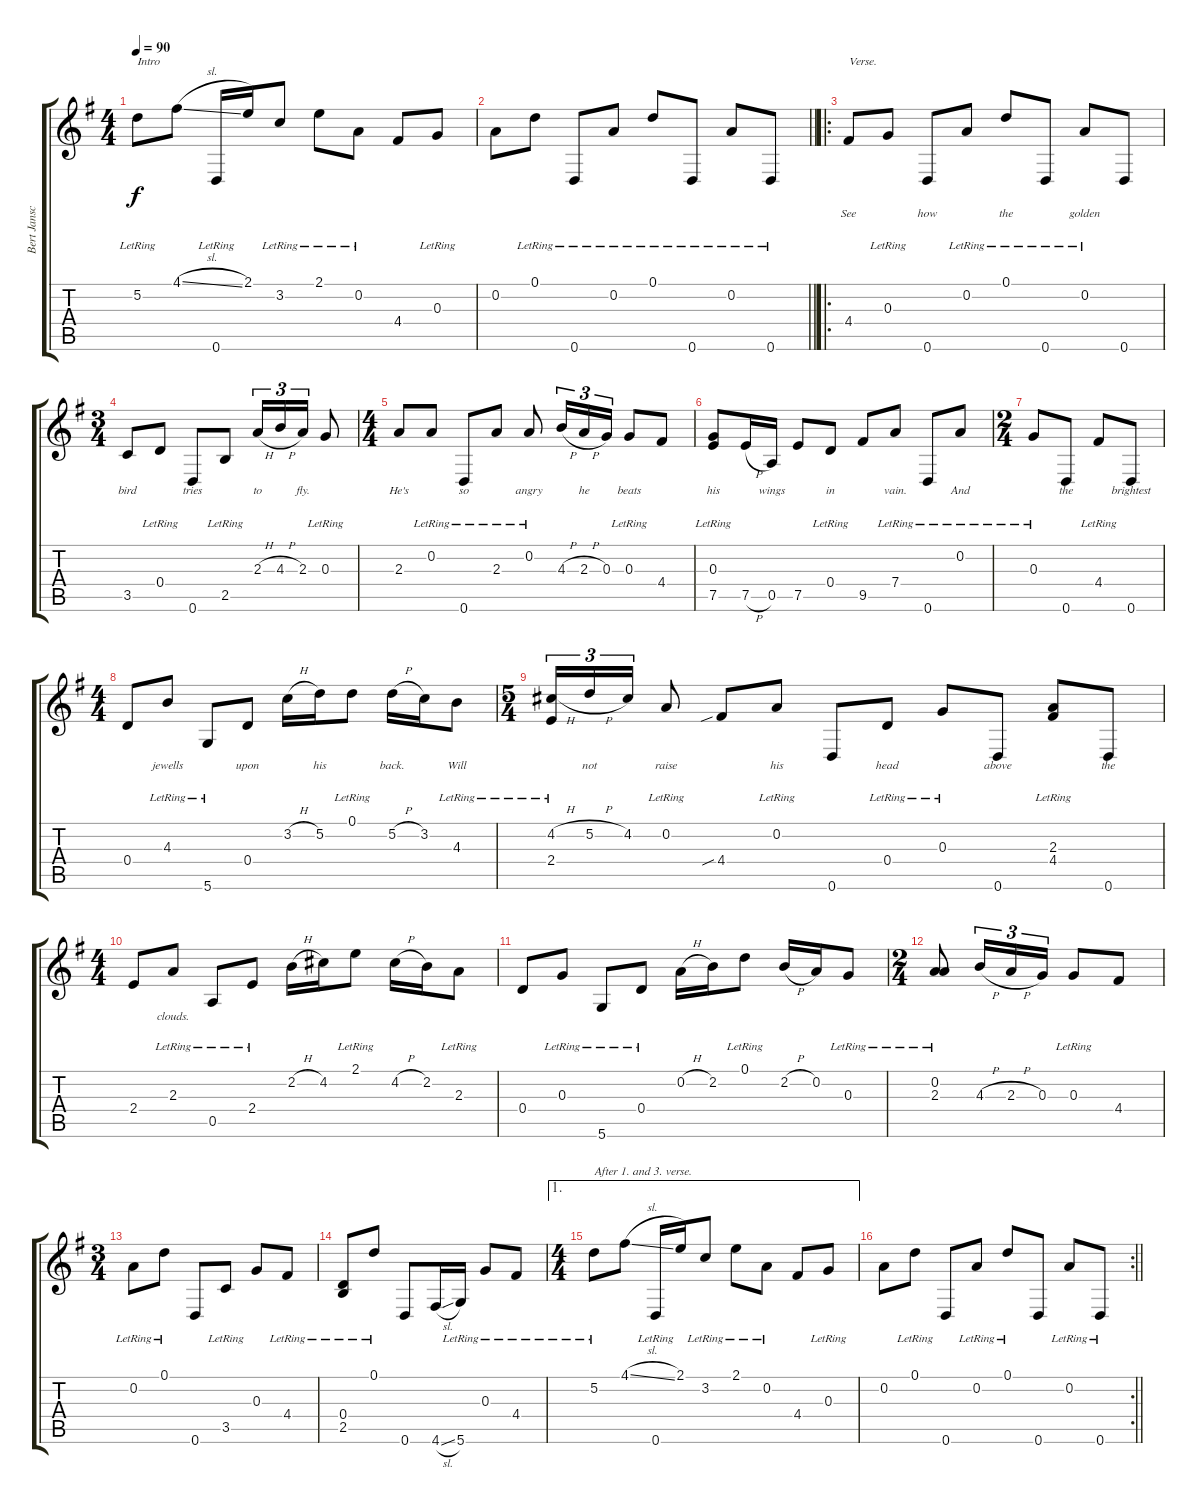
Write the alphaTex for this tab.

\track ("Bert Jansch" "Bert Jansc") {instrument acousticguitarnylon}
\staff {score tabs}
\tuning (D4 A3 G3 D3 A2 D2) {hide}
\ts (4 4)
\tempo 90
\clef g2
\ks g
5.2{lr}.8{txt "Intro" dy f instrument acousticguitarnylon} 4.1{sl}.8 0.6{lr}.16 2.1.16 3.2{lr}.8 2.1{lr}.8 0.2{lr}.8 4.4.8 0.3{lr}.8 |
\barLineRight lightlight
0.2.8 0.1{lr}.8 0.6{lr}.8 0.2{lr}.8 0.1{lr}.8 0.6{lr}.8 0.2{lr}.8 0.6{lr}.8 |
\ro
4.4.8{txt "Verse." lyrics (0 "See") lyrics (1 "") lyrics (2 "") lyrics (3 "") lyrics (4 "")} 0.3{lr}.8{lyrics (0 "") lyrics (1 "") lyrics (2 "") lyrics (3 "") lyrics (4 "")} 0.6.8{lyrics (0 "how") lyrics (1 "") lyrics (2 "") lyrics (3 "") lyrics (4 "")} 0.2{lr}.8{lyrics (0 "") lyrics (1 "") lyrics (2 "") lyrics (3 "") lyrics (4 "")} 0.1{lr}.8{lyrics (0 "the") lyrics (1 "") lyrics (2 "") lyrics (3 "") lyrics (4 "")} 0.6{lr}.8{lyrics (0 "") lyrics (1 "") lyrics (2 "") lyrics (3 "") lyrics (4 "")} 0.2{lr}.8{lyrics (0 "golden") lyrics (1 "") lyrics (2 "") lyrics (3 "") lyrics (4 "")} 0.6.8{lyrics (0 "") lyrics (1 "") lyrics (2 "") lyrics (3 "") lyrics (4 "")} |
\ts (3 4)
3.5.8{lyrics (0 "bird") lyrics (1 "") lyrics (2 "") lyrics (3 "") lyrics (4 "")} 0.4{lr}.8{lyrics (0 "") lyrics (1 "") lyrics (2 "") lyrics (3 "") lyrics (4 "")} 0.6.8{lyrics (0 "tries") lyrics (1 "") lyrics (2 "") lyrics (3 "") lyrics (4 "")} 2.5{lr}.8{lyrics (0 "") lyrics (1 "") lyrics (2 "") lyrics (3 "") lyrics (4 "")} 2.3{h}.16{tu (3 2) lyrics (0 "to") lyrics (1 "") lyrics (2 "") lyrics (3 "") lyrics (4 "")} 4.3{h}.16{tu (3 2) lyrics (0 "") lyrics (1 "") lyrics (2 "") lyrics (3 "") lyrics (4 "")} 2.3.16{tu (3 2) lyrics (0 "fly.") lyrics (1 "") lyrics (2 "") lyrics (3 "") lyrics (4 "")} 0.3{lr}.8{lyrics (0 "") lyrics (1 "") lyrics (2 "") lyrics (3 "") lyrics (4 "")} |
\ts (4 4)
2.3.8{lyrics (0 "He's") lyrics (1 "") lyrics (2 "") lyrics (3 "") lyrics (4 "")} 0.2{lr}.8{lyrics (0 "") lyrics (1 "") lyrics (2 "") lyrics (3 "") lyrics (4 "")} 0.6{lr}.8{lyrics (0 "so") lyrics (1 "") lyrics (2 "") lyrics (3 "") lyrics (4 "")} 2.3{lr}.8{lyrics (0 "") lyrics (1 "") lyrics (2 "") lyrics (3 "") lyrics (4 "")} 0.2{lr}.8{lyrics (0 "angry") lyrics (1 "") lyrics (2 "") lyrics (3 "") lyrics (4 "")} 4.3{h}.16{tu (3 2) lyrics (0 "") lyrics (1 "") lyrics (2 "") lyrics (3 "") lyrics (4 "")} 2.3{h}.16{tu (3 2) lyrics (0 "he") lyrics (1 "") lyrics (2 "") lyrics (3 "") lyrics (4 "")} 0.3.16{tu (3 2) lyrics (0 "") lyrics (1 "") lyrics (2 "") lyrics (3 "") lyrics (4 "")} 0.3{lr}.8{lyrics (0 "beats") lyrics (1 "") lyrics (2 "") lyrics (3 "") lyrics (4 "")} 4.4.8{lyrics (0 "") lyrics (1 "") lyrics (2 "") lyrics (3 "") lyrics (4 "")} |
(0.3{lr} 7.5).8{lyrics (0 "his") lyrics (1 "") lyrics (2 "") lyrics (3 "") lyrics (4 "")} 7.5{h}.16{lyrics (0 "") lyrics (1 "") lyrics (2 "") lyrics (3 "") lyrics (4 "")} 0.5.16{lyrics (0 "wings") lyrics (1 "") lyrics (2 "") lyrics (3 "") lyrics (4 "")} 7.5.8{lyrics (0 "") lyrics (1 "") lyrics (2 "") lyrics (3 "") lyrics (4 "")} 0.4{lr}.8{lyrics (0 "in") lyrics (1 "") lyrics (2 "") lyrics (3 "") lyrics (4 "")} 9.5.8{lyrics (0 "") lyrics (1 "") lyrics (2 "") lyrics (3 "") lyrics (4 "")} 7.4{lr}.8{lyrics (0 "vain.") lyrics (1 "") lyrics (2 "") lyrics (3 "") lyrics (4 "")} 0.6{lr}.8{lyrics (0 "") lyrics (1 "") lyrics (2 "") lyrics (3 "") lyrics (4 "")} 0.2{lr}.8{lyrics (0 "And") lyrics (1 "") lyrics (2 "") lyrics (3 "") lyrics (4 "")} |
\ts (2 4)
0.3{lr}.8{lyrics (0 "") lyrics (1 "") lyrics (2 "") lyrics (3 "") lyrics (4 "")} 0.6.8{lyrics (0 "the") lyrics (1 "") lyrics (2 "") lyrics (3 "") lyrics (4 "")} 4.4{lr}.8{lyrics (0 "") lyrics (1 "") lyrics (2 "") lyrics (3 "") lyrics (4 "")} 0.6.8{lyrics (0 "brightest") lyrics (1 "") lyrics (2 "") lyrics (3 "") lyrics (4 "")} |
\ts (4 4)
0.4.8{lyrics (0 "") lyrics (1 "") lyrics (2 "") lyrics (3 "") lyrics (4 "")} 4.3{lr}.8{lyrics (0 "jewells") lyrics (1 "") lyrics (2 "") lyrics (3 "") lyrics (4 "")} 5.6{lr}.8{lyrics (0 "") lyrics (1 "") lyrics (2 "") lyrics (3 "") lyrics (4 "")} 0.4.8{lyrics (0 "upon") lyrics (1 "") lyrics (2 "") lyrics (3 "") lyrics (4 "")} 3.2{h}.16{lyrics (0 "") lyrics (1 "") lyrics (2 "") lyrics (3 "") lyrics (4 "")} 5.2.16{lyrics (0 "his") lyrics (1 "") lyrics (2 "") lyrics (3 "") lyrics (4 "")} 0.1{lr}.8{lyrics (0 "") lyrics (1 "") lyrics (2 "") lyrics (3 "") lyrics (4 "")} 5.2{h}.16{lyrics (0 "back.") lyrics (1 "") lyrics (2 "") lyrics (3 "") lyrics (4 "")} 3.2.16{lyrics (0 "") lyrics (1 "") lyrics (2 "") lyrics (3 "") lyrics (4 "")} 4.3{lr}.8{lyrics (0 "Will") lyrics (1 "") lyrics (2 "") lyrics (3 "") lyrics (4 "")} |
\ts (5 4)
(4.2{h} 2.4{lr}).16{tu (3 2) lyrics (0 "") lyrics (1 "") lyrics (2 "") lyrics (3 "") lyrics (4 "")} 5.2{h}.16{tu (3 2) lyrics (0 "not") lyrics (1 "") lyrics (2 "") lyrics (3 "") lyrics (4 "")} 4.2.16{tu (3 2) lyrics (0 "") lyrics (1 "") lyrics (2 "") lyrics (3 "") lyrics (4 "")} 0.2{lr}.8{lyrics (0 "raise") lyrics (1 "") lyrics (2 "") lyrics (3 "") lyrics (4 "")} 4.4{sib}.8{lyrics (0 "") lyrics (1 "") lyrics (2 "") lyrics (3 "") lyrics (4 "")} 0.2{lr}.8{lyrics (0 "his") lyrics (1 "") lyrics (2 "") lyrics (3 "") lyrics (4 "")} 0.6.8{lyrics (0 "") lyrics (1 "") lyrics (2 "") lyrics (3 "") lyrics (4 "")} 0.4{lr}.8{lyrics (0 "head") lyrics (1 "") lyrics (2 "") lyrics (3 "") lyrics (4 "")} 0.3{lr}.8{lyrics (0 "") lyrics (1 "") lyrics (2 "") lyrics (3 "") lyrics (4 "")} 0.6.8{lyrics (0 "above") lyrics (1 "") lyrics (2 "") lyrics (3 "") lyrics (4 "")} (2.3{lr} 4.4{lr}).8{lyrics (0 "") lyrics (1 "") lyrics (2 "") lyrics (3 "") lyrics (4 "")} 0.6.8{lyrics (0 "the") lyrics (1 "") lyrics (2 "") lyrics (3 "") lyrics (4 "")} |
\ts (4 4)
2.4.8{lyrics (0 "") lyrics (1 "") lyrics (2 "") lyrics (3 "") lyrics (4 "")} 2.3{lr}.8{lyrics (0 "clouds.") lyrics (1 "") lyrics (2 "") lyrics (3 "") lyrics (4 "")} 0.5{lr}.8 2.4{lr}.8 2.2{h}.16 4.2.16 2.1{lr}.8 4.2{h}.16 2.2.16 2.3{lr}.8 |
0.4.8 0.3{lr}.8 5.6{lr}.8 0.4{lr}.8 0.2{h}.16 2.2.16 0.1{lr}.8 2.2{h}.16 0.2.16 0.3{lr}.8 |
\ts (2 4)
(0.2{lr} 2.3).8 4.3{h}.16{tu (3 2)} 2.3{h}.16{tu (3 2)} 0.3.16{tu (3 2)} 0.3{lr}.8 4.4.8 |
\ts (3 4)
0.2{lr}.8 0.1{lr}.8 0.6.8 3.5{lr}.8 0.3.8 4.4{lr}.8 |
(0.4 2.5{lr}).8 0.1{lr}.8 0.6.8 4.6{sl}.16 5.6{lr}.16 0.3{lr}.8 4.4{lr}.8 |
\ae 1
\ts (4 4)
5.2{lr}.8{txt "After 1. and 3. verse."} 4.1{sl}.8 0.6{lr}.16 2.1.16 3.2{lr}.8 2.1{lr}.8 0.2{lr}.8 4.4.8 0.3{lr}.8 |
\rc 2
\barLineRight lightlight
0.2.8 0.1{lr}.8 0.6.8 0.2{lr}.8 0.1{lr}.8 0.6.8 0.2{lr}.8 0.6{lr}.8
